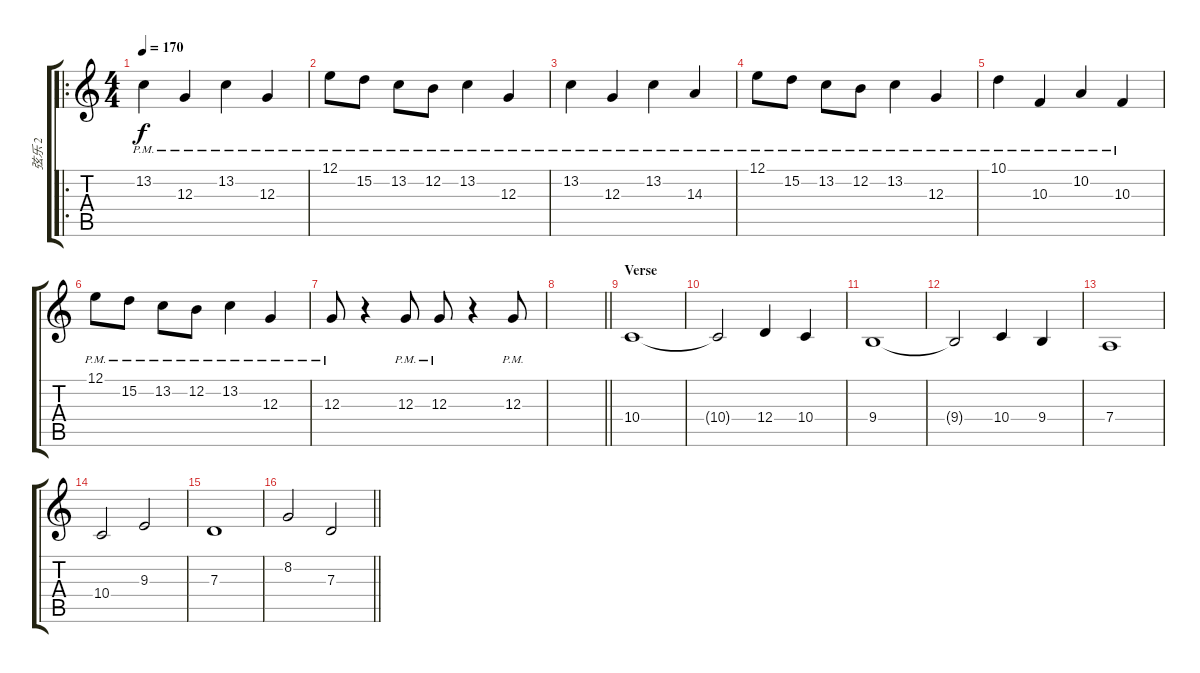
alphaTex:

\track ("弦乐 2" "弦乐 2") {instrument stringensemble1}
\staff {score tabs}
\tuning (E4 B3 G3 D3 A2 E2) {hide}
\ro
\ts (4 4)
\tempo 170
\clef g2
\ks c
13.2{pm}.4{dy f} 12.3{pm}.4 13.2{pm}.4 12.3{pm}.4 |
12.1{pm}.8 15.2{pm}.8 13.2{pm}.8 12.2{pm}.8 13.2{pm}.4 12.3{pm}.4 |
13.2{pm}.4 12.3{pm}.4 13.2{pm}.4 14.3{pm}.4 |
12.1{pm}.8 15.2{pm}.8 13.2{pm}.8 12.2{pm}.8 13.2{pm}.4 12.3{pm}.4 |
10.1{pm}.4 10.3{pm}.4 10.2{pm}.4 10.3{pm}.4 |
12.1{pm}.8 15.2{pm}.8 13.2{pm}.8 12.2{pm}.8 13.2{pm}.4 12.3{pm}.4 |
12.3{pm}.8 r.4 12.3{pm}.8 12.3{pm}.8 r.4 12.3{pm}.8 |
\barLineRight lightlight
|
\section ("" "Verse")
10.4.1 |
10.4{t}.2 12.4.4 10.4.4 |
9.4.1 |
9.4{t}.2 10.4.4 9.4.4 |
7.4.1 |
10.4.2 9.3.2 |
7.3.1 |
\barLineRight lightlight
8.2.2 7.3.2
